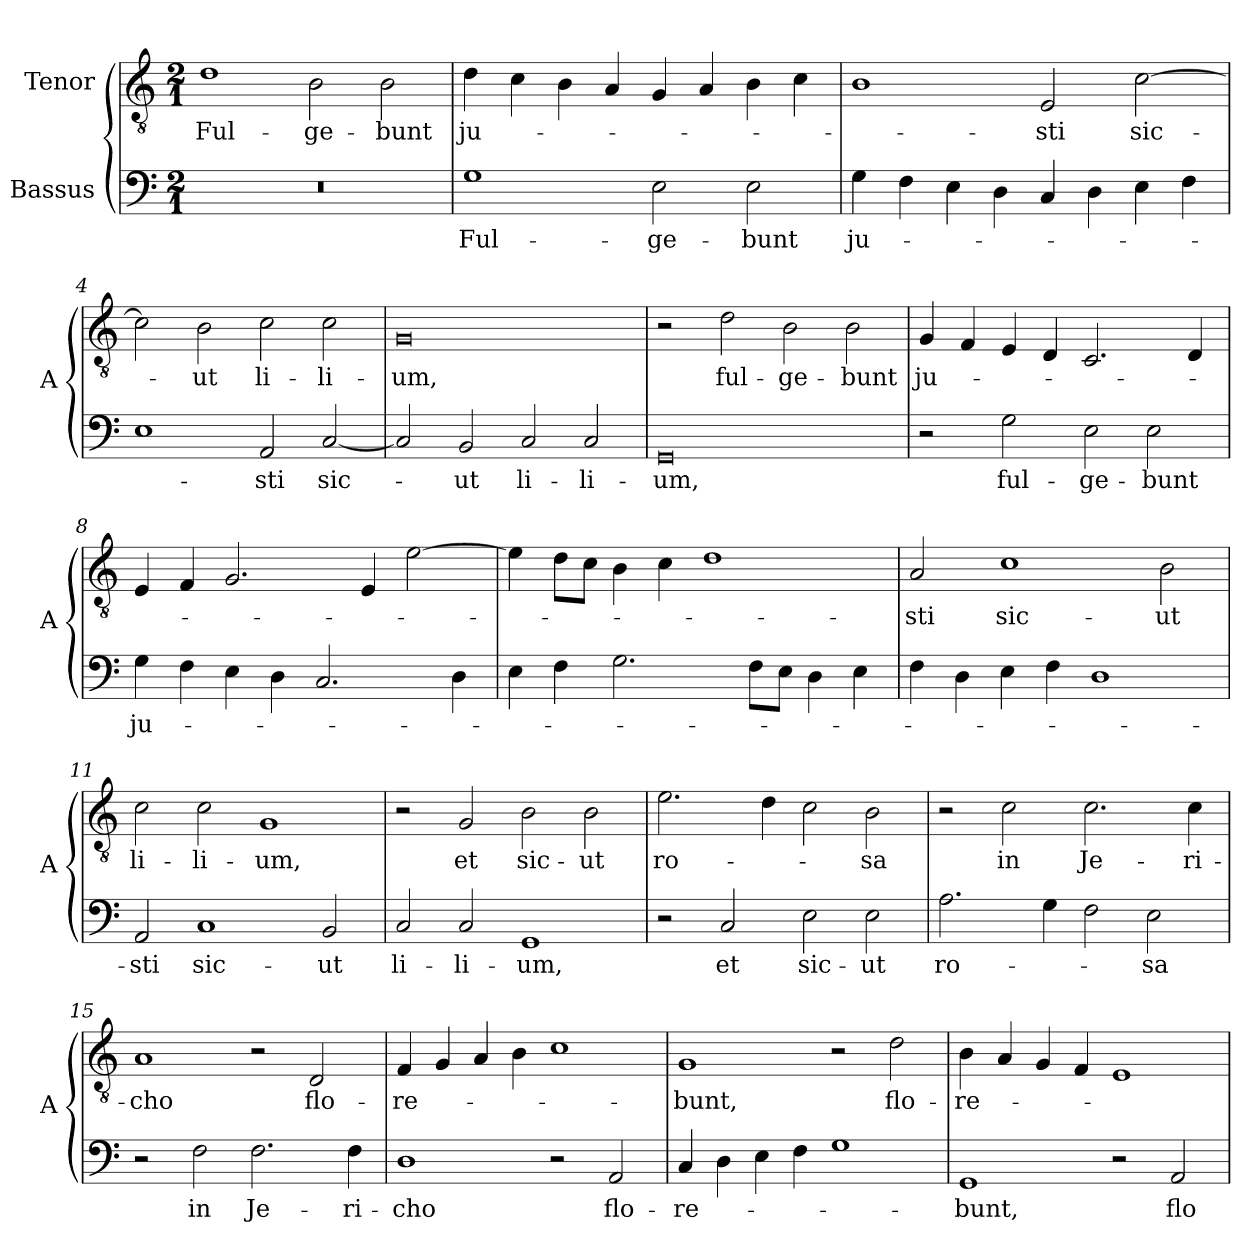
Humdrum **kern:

**kern	**text	**kern	**text
*part2	*part2	*part1	*part1
*staff2	*staff2	*staff1	*staff1
*I"Bassus	*	*I"Tenor	*
*I'A	*	*	*
*clefF4	*	*clefGv2	*
*k[]	*	*k[]	*
*G:mix	*	*G:mix	*
*M2/1	*	*M2/1	*
*MM180	*	*MM180	*
=1	=1	=1	=1
0r	.	1d	Ful-
.	.	2B	-ge-
.	.	2B	-bunt
=2	=2	=2	=2
1G	Ful-	4d	ju-
.	.	4c	.
.	.	4B	.
.	.	4A	.
2E	-ge-	4G	.
.	.	4A	.
2E	-bunt	4B	.
.	.	4c	.
=3	=3	=3	=3
4G	ju-	1B	.
4F	.	.	.
4E	.	.	.
4D	.	.	.
4C	.	2E	-sti
4D	.	.	.
4E	.	[2c	sic-
4F	.	.	.
=4	=4	=4	=4
1E	.	2c]	.
.	.	2B	-ut
2AA	-sti	2c	li-
[2C	sic-	2c	-li-
=5	=5	=5	=5
2C]	.	0G	-um,
2BB	-ut	.	.
2C	li-	.	.
2C	-li-	.	.
=6	=6	=6	=6
0GG	um,	2r	.
.	.	2d	ful-
.	.	2B	-ge-
.	.	2B	-bunt
=7	=7	=7	=7
2r	.	4G	ju-
.	.	4F	.
2G	ful-	4E	.
.	.	4D	.
2E	-ge-	2.C	.
2E	-bunt	.	.
.	.	4D	.
=8	=8	=8	=8
4G	ju-	4E	.
4F	.	4F	.
4E	.	2.G	.
4D	.	.	.
2.C	.	.	.
.	.	4E	.
.	.	[2e	.
4D	.	.	.
=9	=9	=9	=9
4E	.	4e]	.
4F	.	8dL	.
.	.	8cJ	.
2.G	.	4B	.
.	.	4c	.
.	.	1d	.
8FL	.	.	.
8EJ	.	.	.
4D	.	.	.
4E	.	.	.
=10	=10	=10	=10
4F	.	2A	-sti
4D	.	.	.
4E	.	1c	sic-
4F	.	.	.
1D	.	.	.
.	.	2B	-ut
=11	=11	=11	=11
2AA	-sti	2c	li-
1C	sic-	2c	-li-
.	.	1G	-um,
2BB	-ut	.	.
=12	=12	=12	=12
2C	li-	2r	.
2C	-li-	2G	et
1GG	-um,	2B	sic-
.	.	2B	-ut
=13	=13	=13	=13
2r	.	2.e	ro-
2C	et	.	.
.	.	4d	.
2E	sic-	2c	.
2E	-ut	2B	-sa
=14	=14	=14	=14
2.A	ro-	2r	.
.	.	2c	in
4G	.	.	.
2F	.	2.c	Je-
2E	-sa	.	.
.	.	4c	-ri-
=15	=15	=15	=15
2r	.	1A	-cho
2F	in	.	.
2.F	Je-	2r	.
.	.	2D	flo-
4F	-ri-	.	.
=16	=16	=16	=16
1D	-cho	4F	-re-
.	.	4G	.
.	.	4A	.
.	.	4B	.
2r	.	1c	.
2AA	flo-	.	.
=17	=17	=17	=17
4C	-re-	1G	-bunt,
4D	.	.	.
4E	.	.	.
4F	.	.	.
1G	.	2r	.
.	.	2d	flo-
=18	=18	=18	=18
1GG	-bunt,	4B	-re-
.	.	4A	.
.	.	4G	.
.	.	4F	.
2r	.	1E	.
2AA	flo-	.	.
=	=	=	=
*-	*-	*-	*-
